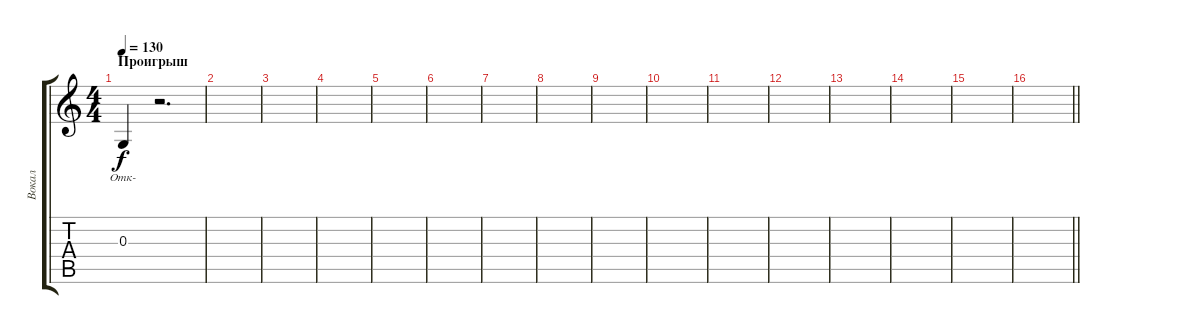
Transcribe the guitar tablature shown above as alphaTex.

\track ("Вокал" "Вокал") {instrument lead2sawtooth}
\staff {score tabs}
\tuning (E4 B3 G3 D3 A2 E2) {hide}
\ts (4 4)
\section ("" "Проигрыш")
\tempo 130
\clef g2
\ks c
0.3{t}.4{lyrics (0 "Отк-") lyrics (1 "") lyrics (2 "") lyrics (3 "") lyrics (4 "") dy f} r.2{d} |
|
|
|
|
|
|
|
|
|
|
|
|
|
|
\barLineRight lightlight
